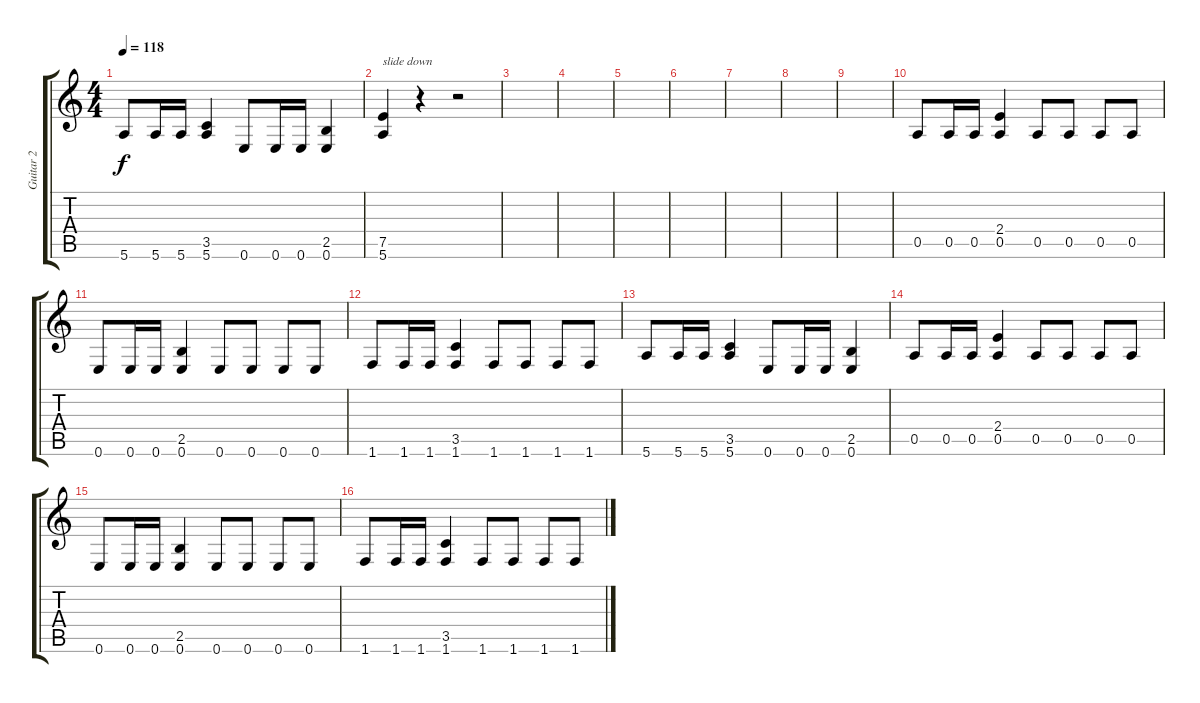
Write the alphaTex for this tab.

\track ("Guitar 2" "Guitar 2") {instrument distortionguitar}
\staff {score tabs}
\tuning (E4 B3 G3 D3 A2 E2) {hide}
\ts (4 4)
\tempo 118
\clef g2
\ks c
5.6.8{dy f} 5.6.16 5.6.16 (3.5 5.6).4 0.6.8 0.6.16 0.6.16 (2.5 0.6).4 |
(7.5 5.6).4{txt "slide down"} r.4 r.2 |
|
|
|
|
|
|
|
0.5.8 0.5.16 0.5.16 (2.4 0.5).4 0.5.8 0.5.8 0.5.8 0.5.8 |
0.6.8 0.6.16 0.6.16 (2.5 0.6).4 0.6.8 0.6.8 0.6.8 0.6.8 |
1.6.8 1.6.16 1.6.16 (3.5 1.6).4 1.6.8 1.6.8 1.6.8 1.6.8 |
5.6.8 5.6.16 5.6.16 (3.5 5.6).4 0.6.8 0.6.16 0.6.16 (2.5 0.6).4 |
0.5.8 0.5.16 0.5.16 (2.4 0.5).4 0.5.8 0.5.8 0.5.8 0.5.8 |
0.6.8 0.6.16 0.6.16 (2.5 0.6).4 0.6.8 0.6.8 0.6.8 0.6.8 |
1.6.8 1.6.16 1.6.16 (3.5 1.6).4 1.6.8 1.6.8 1.6.8 1.6.8
